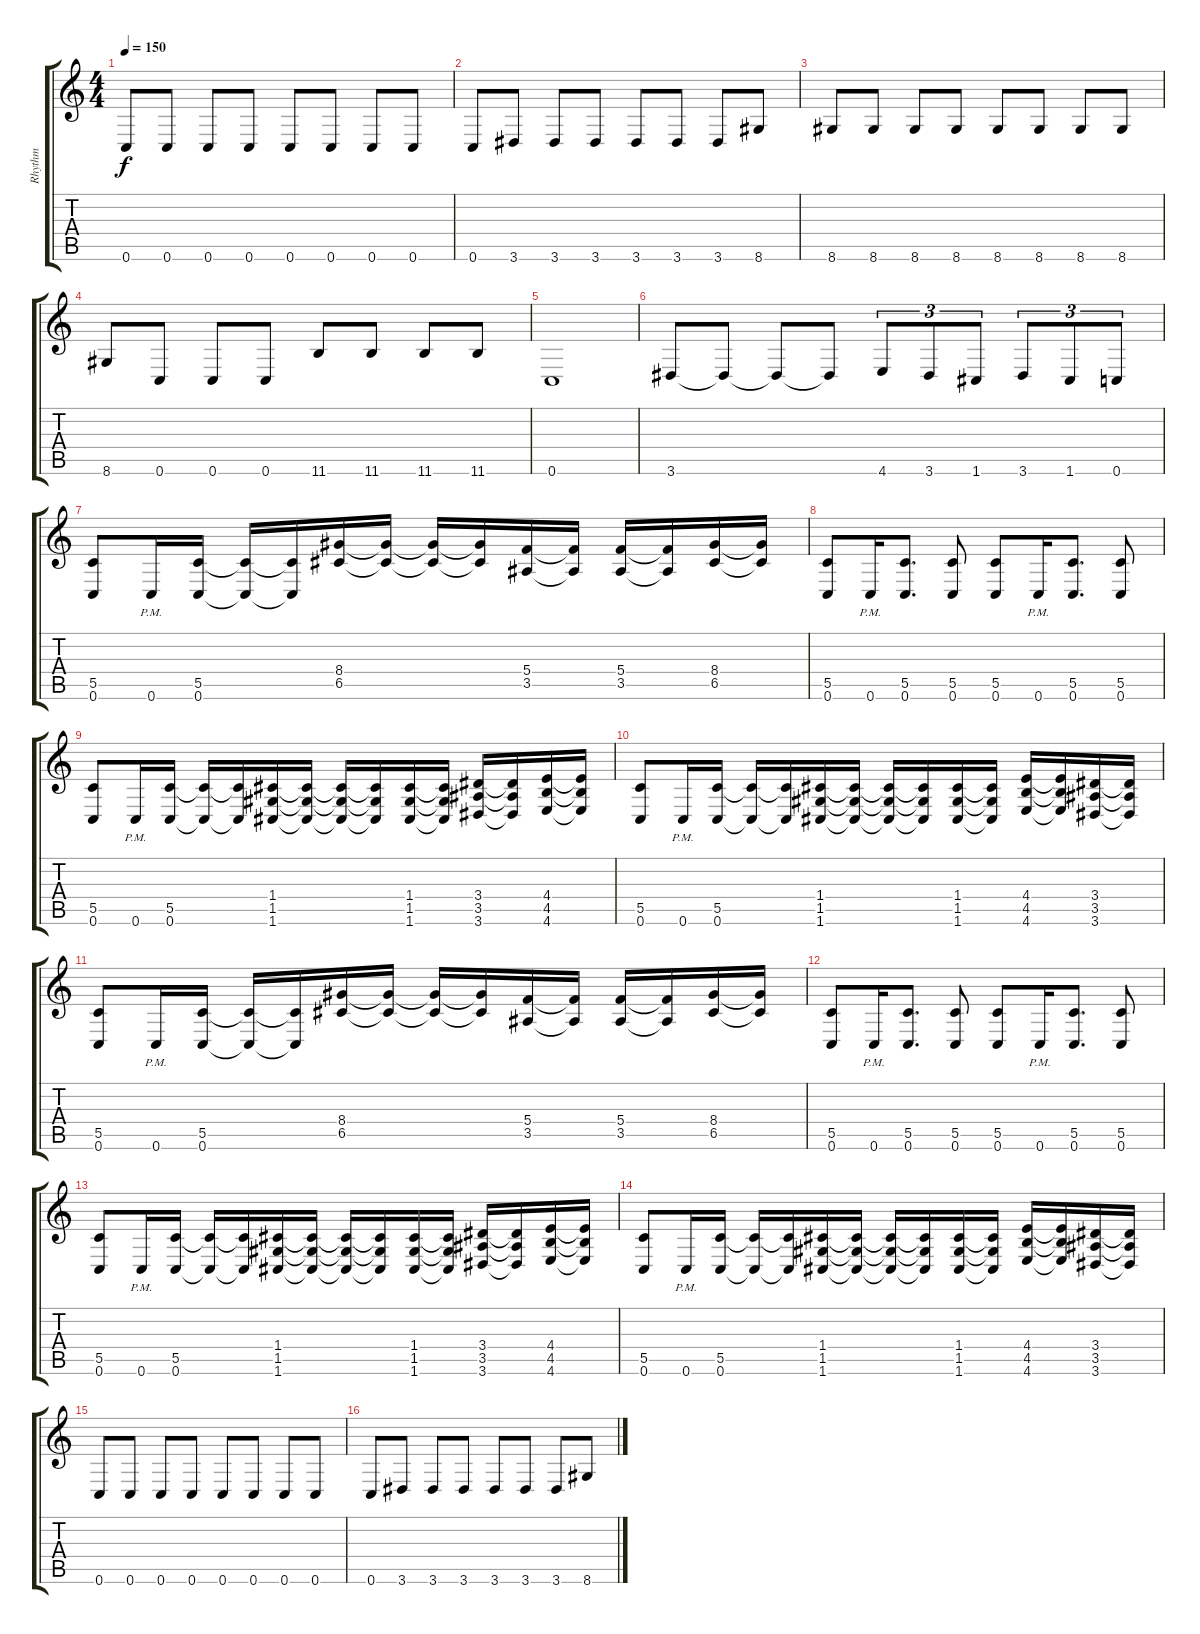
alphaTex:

\track ("Rhythm" "Rhythm") {instrument distortionguitar}
\staff {score tabs}
\tuning (D4 A3 F3 C3 G2 C2) {hide}
\ts (4 4)
\tempo 150
\clef g2
\ks c
0.6.8{dy f} 0.6.8 0.6.8 0.6.8 0.6.8 0.6.8 0.6.8 0.6.8 |
0.6.8 3.6.8 3.6.8 3.6.8 3.6.8 3.6.8 3.6.8 8.6.8 |
8.6.8 8.6.8 8.6.8 8.6.8 8.6.8 8.6.8 8.6.8 8.6.8 |
8.6.8 0.6.8 0.6.8 0.6.8 11.6.8 11.6.8 11.6.8 11.6.8 |
0.6.1 |
3.6.8 3.6{t}.8 3.6{t}.8 3.6{t}.8 4.6.8{tu (3 2)} 3.6.8{tu (3 2)} 1.6.8{tu (3 2)} 3.6.8{tu (3 2)} 1.6.8{tu (3 2)} 0.6.8{tu (3 2)} |
(5.5 0.6).8 0.6{pm}.16 (5.5 0.6).16 (5.5{t} 0.6{t}).16 (5.5{t} 0.6{t}).16 (8.4 6.5).16 (8.4{t} 6.5{t}).16 (8.4{t} 6.5{t}).16 (8.4{t} 6.5{t}).16 (5.4 3.5).16 (5.4{t} 3.5{t}).16 (5.4 3.5).16 (5.4{t} 3.5{t}).16 (8.4 6.5).16 (8.4{t} 6.5{t}).16 |
(5.5 0.6).8 0.6{pm}.16 (5.5 0.6).8{d} (5.5 0.6).8 (5.5 0.6).8 0.6{pm}.16 (5.5 0.6).8{d} (5.5 0.6).8 |
(5.5 0.6).8 0.6{pm}.16 (5.5 0.6).16 (5.5{t} 0.6{t}).16 (5.5{t} 0.6{t}).16 (1.4 1.5 1.6).16 (1.4{t} 1.5{t} 1.6{t}).16 (1.4{t} 1.5{t} 1.6{t}).16 (1.4{t} 1.5{t} 1.6{t}).16 (1.4 1.5 1.6).16 (1.4{t} 1.5{t} 1.6{t}).16 (3.4 3.5 3.6).16 (3.4{t} 3.5{t} 3.6{t}).16 (4.4 4.5 4.6).16 (4.4{t} 4.5{t} 4.6{t}).16 |
(5.5 0.6).8 0.6{pm}.16 (5.5 0.6).16 (5.5{t} 0.6{t}).16 (5.5{t} 0.6{t}).16 (1.4 1.5 1.6).16 (1.4{t} 1.5{t} 1.6{t}).16 (1.4{t} 1.5{t} 1.6{t}).16 (1.4{t} 1.5{t} 1.6{t}).16 (1.4 1.5 1.6).16 (1.4{t} 1.5{t} 1.6{t}).16 (4.4 4.5 4.6).16 (4.4{t} 4.5{t} 4.6{t}).16 (3.4 3.5 3.6).16 (3.4{t} 3.5{t} 3.6{t}).16 |
(5.5 0.6).8 0.6{pm}.16 (5.5 0.6).16 (5.5{t} 0.6{t}).16 (5.5{t} 0.6{t}).16 (8.4 6.5).16 (8.4{t} 6.5{t}).16 (8.4{t} 6.5{t}).16 (8.4{t} 6.5{t}).16 (5.4 3.5).16 (5.4{t} 3.5{t}).16 (5.4 3.5).16 (5.4{t} 3.5{t}).16 (8.4 6.5).16 (8.4{t} 6.5{t}).16 |
(5.5 0.6).8 0.6{pm}.16 (5.5 0.6).8{d} (5.5 0.6).8 (5.5 0.6).8 0.6{pm}.16 (5.5 0.6).8{d} (5.5 0.6).8 |
(5.5 0.6).8 0.6{pm}.16 (5.5 0.6).16 (5.5{t} 0.6{t}).16 (5.5{t} 0.6{t}).16 (1.4 1.5 1.6).16 (1.4{t} 1.5{t} 1.6{t}).16 (1.4{t} 1.5{t} 1.6{t}).16 (1.4{t} 1.5{t} 1.6{t}).16 (1.4 1.5 1.6).16 (1.4{t} 1.5{t} 1.6{t}).16 (3.4 3.5 3.6).16 (3.4{t} 3.5{t} 3.6{t}).16 (4.4 4.5 4.6).16 (4.4{t} 4.5{t} 4.6{t}).16 |
(5.5 0.6).8 0.6{pm}.16 (5.5 0.6).16 (5.5{t} 0.6{t}).16 (5.5{t} 0.6{t}).16 (1.4 1.5 1.6).16 (1.4{t} 1.5{t} 1.6{t}).16 (1.4{t} 1.5{t} 1.6{t}).16 (1.4{t} 1.5{t} 1.6{t}).16 (1.4 1.5 1.6).16 (1.4{t} 1.5{t} 1.6{t}).16 (4.4 4.5 4.6).16 (4.4{t} 4.5{t} 4.6{t}).16 (3.4 3.5 3.6).16 (3.4{t} 3.5{t} 3.6{t}).16 |
0.6.8 0.6.8 0.6.8 0.6.8 0.6.8 0.6.8 0.6.8 0.6.8 |
0.6.8 3.6.8 3.6.8 3.6.8 3.6.8 3.6.8 3.6.8 8.6.8
